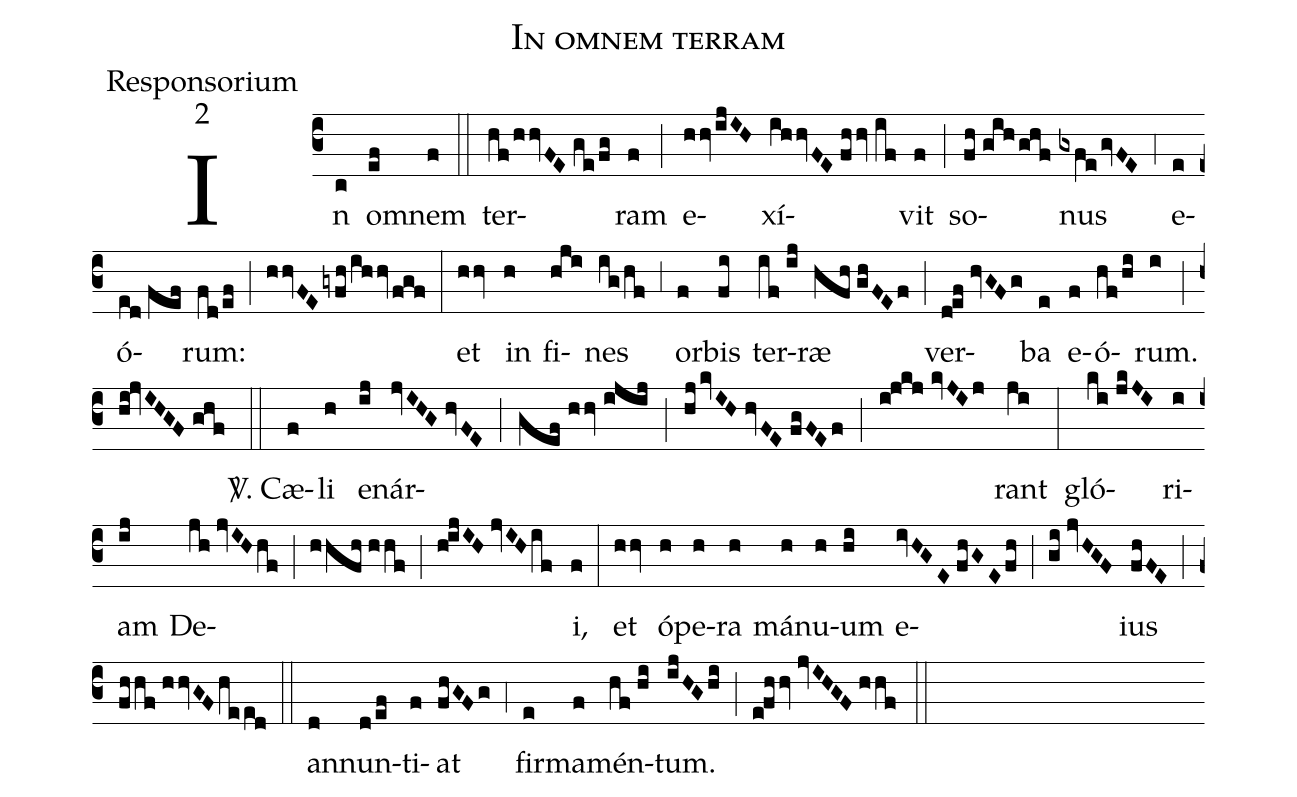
name:In omnem terram;
office-part:Responsorium;
mode:2;
%%
(c3) In(c) o(ef)mnem(f) (::)
ter(hf/hhvFE//ge/fg)ram(f) (;) e(hhv/ijIH)xí(ihhvFE//fhhv//if)vit(f) (;) so(fh//gih/ghf)nus(gxfe/gvFE) (,4) e(e)ó(ed//fef)rum:(fd/ef) (;) (hhvFE/gyfh/ihhv/fgf) (:)
et(hhv) in(h) fi(hji)nes(ig/hf) (,3) or(f)bis(fi) ter(if///ij)ræ(hfh//ghFEf) (;) ver(d!ef//hvGFg)ba(e) e(f)ó(hf/hi)rum.(i) (;) (hi!jvIHGF//ghf) (::)

<sp>V/</sp>. Cæ(f)li(h) e(ij)nár(jvIHG//hvFE)(;)(gef//hhv//ijij)(;)(hj/kvIH//hvFE//fgFEf)(;)(i!jkj//kvJIj)rant(ji) (:)
gló(ki//jkJI)ri(i)am(ij) De(jh//jvIH/hf)(;)(hhfh//hhf)(;)(h!ijIH//jvIH/if)i,(f) (:)
et(hhv) ó(h)pe(h)ra(h) má(h)nu(h)um(hi) e(ivHGE//fhGE/fh)(;)(gi//jvHGF)ius(fhFE) (;) (fhhf//hhvGF/heed) (::)
an(d)nun(d/ef)ti(f)at(fhGFg) (,4) fir(e)ma(f)mén(hf//hi)tum.(ijHGhi) (;) (e!fhhv//jvIHGF//hhf) (::)
